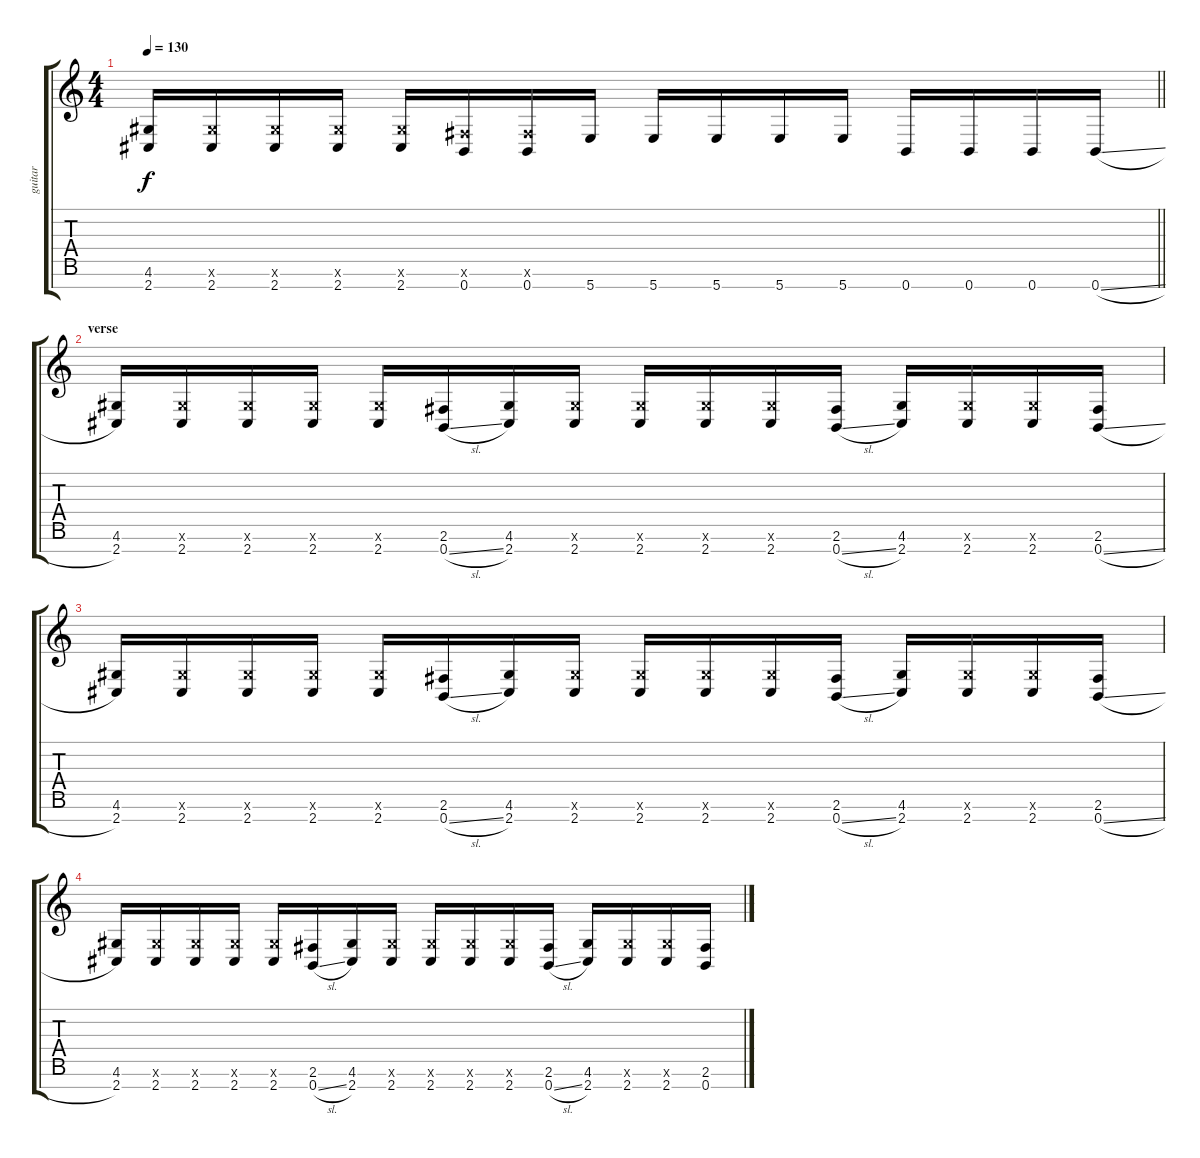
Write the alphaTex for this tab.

\track ("guitar" "guitar") {instrument overdrivenguitar}
\staff {score tabs}
\tuning (E4 B3 G3 D3 A2 E2 B1) {hide}
\ts (4 4)
\tempo 130
\clef g2
\barLineRight lightlight
\ks c
(4.6 2.7).16{dy f} (4.6{x} 2.7).16 (4.6{x} 2.7).16 (4.6{x} 2.7).16 (4.6{x} 2.7).16 (2.6{x} 0.7).16 (2.6{x} 0.7).16 5.7.16 5.7.16 5.7.16 5.7.16 5.7.16 0.7.16 0.7.16 0.7.16 0.7{sl}.16 |
\section ("" "verse")
(4.6 2.7).16 (4.6{x} 2.7).16 (4.6{x} 2.7).16 (4.6{x} 2.7).16 (4.6{x} 2.7).16 (2.6 0.7{sl}).16 (4.6 2.7).16 (4.6{x} 2.7).16 (4.6{x} 2.7).16 (4.6{x} 2.7).16 (4.6{x} 2.7).16 (2.6 0.7{sl}).16 (4.6 2.7).16 (4.6{x} 2.7).16 (4.6{x} 2.7).16 (2.6 0.7{sl}).16 |
(4.6 2.7).16 (4.6{x} 2.7).16 (4.6{x} 2.7).16 (4.6{x} 2.7).16 (4.6{x} 2.7).16 (2.6 0.7{sl}).16 (4.6 2.7).16 (4.6{x} 2.7).16 (4.6{x} 2.7).16 (4.6{x} 2.7).16 (4.6{x} 2.7).16 (2.6 0.7{sl}).16 (4.6 2.7).16 (4.6{x} 2.7).16 (4.6{x} 2.7).16 (2.6 0.7{sl}).16 |
(4.6 2.7).16 (4.6{x} 2.7).16 (4.6{x} 2.7).16 (4.6{x} 2.7).16 (4.6{x} 2.7).16 (2.6 0.7{sl}).16 (4.6 2.7).16 (4.6{x} 2.7).16 (4.6{x} 2.7).16 (4.6{x} 2.7).16 (4.6{x} 2.7).16 (2.6 0.7{sl}).16 (4.6 2.7).16 (4.6{x} 2.7).16 (4.6{x} 2.7).16 (2.6 0.7{sl}).16
